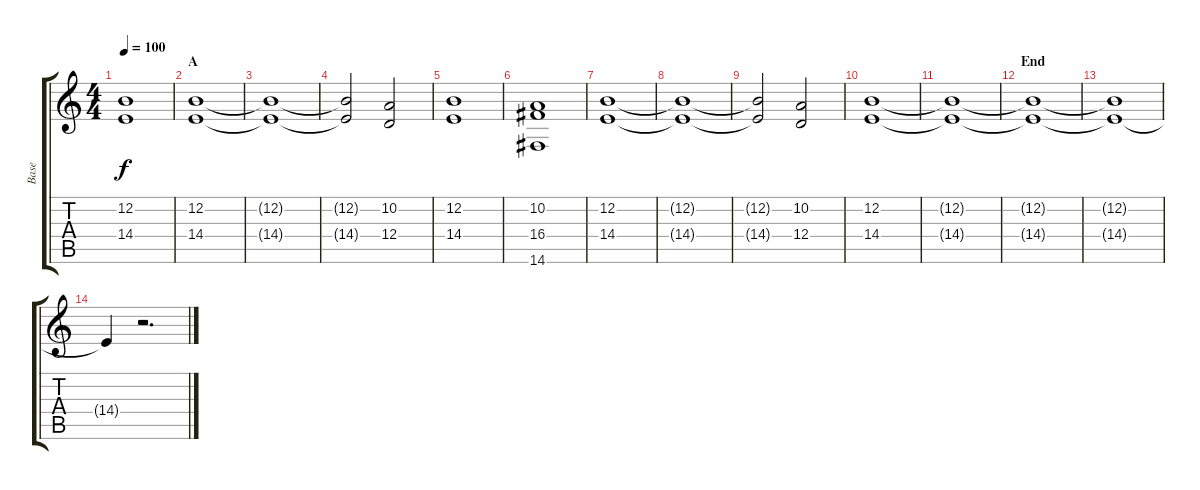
\track ("Base" "Base") {instrument pad5bowed}
\staff {score tabs}
\tuning (E4 B3 G3 D3 A2 E2) {hide}
\ts (4 4)
\tempo 100
\clef g2
\ks c
(12.2 14.4).1{dy f} |
\section ("" "A")
(12.2 14.4).1 |
(12.2{t} 14.4{t}).1 |
(12.2{t} 14.4{t}).2 (10.2 12.4).2 |
(12.2 14.4).1 |
(10.2 16.4 14.6).1 |
(12.2 14.4).1 |
(12.2{t} 14.4{t}).1 |
(12.2{t} 14.4{t}).2 (10.2 12.4).2 |
(12.2 14.4).1 |
(12.2{t} 14.4{t}).1 |
\section ("" "End")
(12.2{t} 14.4{t}).1 |
(12.2{t} 14.4{t}).1 |
14.4{t}.4 r.2{d}
